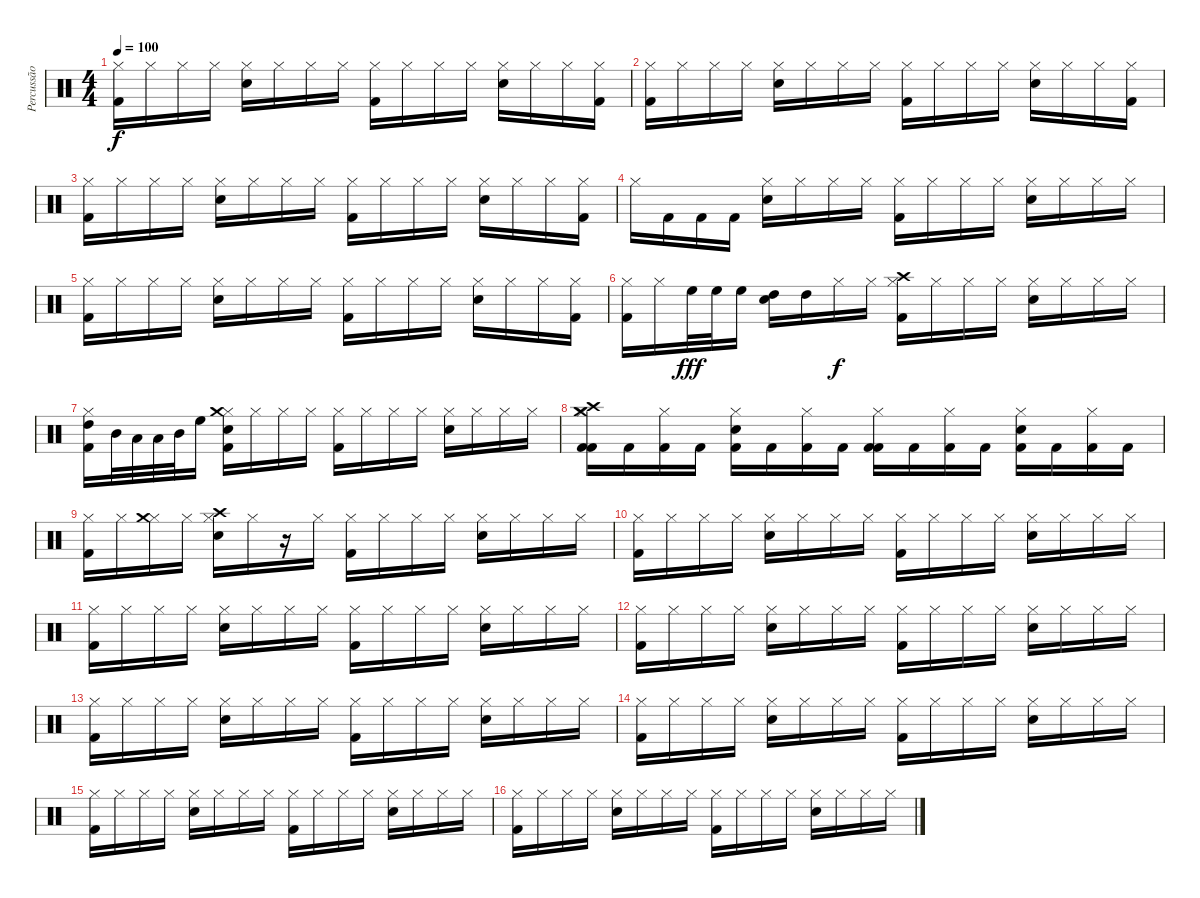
\track ("Percussão" "Percussão") {instrument percussion}
\staff {score}
\articulation defaults
\ts (4 4)
\tempo 100
\clef neutral
\ks c
("Hi-Hat (closed)" "Kick (hit) 2").16{dy f} "Hi-Hat (closed)".16 "Hi-Hat (closed)".16 "Hi-Hat (closed)".16 ("Hi-Hat (closed)" "Snare (hit) 2").16 "Hi-Hat (closed)".16 "Hi-Hat (closed)".16 "Hi-Hat (closed)".16 ("Hi-Hat (closed)" "Kick (hit) 2").16 "Hi-Hat (closed)".16 "Hi-Hat (closed)".16 "Hi-Hat (closed)".16 ("Hi-Hat (closed)" "Snare (hit) 2").16 "Hi-Hat (closed)".16 "Hi-Hat (closed)".16 ("Hi-Hat (closed)" "Kick (hit) 2").16 |
("Hi-Hat (closed)" "Kick (hit) 2").16 "Hi-Hat (closed)".16 "Hi-Hat (closed)".16 "Hi-Hat (closed)".16 ("Hi-Hat (closed)" "Snare (hit) 2").16 "Hi-Hat (closed)".16 "Hi-Hat (closed)".16 "Hi-Hat (closed)".16 ("Hi-Hat (closed)" "Kick (hit) 2").16 "Hi-Hat (closed)".16 "Hi-Hat (closed)".16 "Hi-Hat (closed)".16 ("Hi-Hat (closed)" "Snare (hit) 2").16 "Hi-Hat (closed)".16 "Hi-Hat (closed)".16 ("Hi-Hat (closed)" "Kick (hit) 2").16 |
("Hi-Hat (closed)" "Kick (hit) 2").16 "Hi-Hat (closed)".16 "Hi-Hat (closed)".16 "Hi-Hat (closed)".16 ("Hi-Hat (closed)" "Snare (hit) 2").16 "Hi-Hat (closed)".16 "Hi-Hat (closed)".16 "Hi-Hat (closed)".16 ("Hi-Hat (closed)" "Kick (hit) 2").16 "Hi-Hat (closed)".16 "Hi-Hat (closed)".16 "Hi-Hat (closed)".16 ("Hi-Hat (closed)" "Snare (hit) 2").16 "Hi-Hat (closed)".16 "Hi-Hat (closed)".16 ("Hi-Hat (closed)" "Kick (hit) 2").16 |
"Hi-Hat (closed)".16 "Kick (hit) 2".16 "Kick (hit) 2".16 "Kick (hit) 2".16 ("Hi-Hat (closed)" "Snare (hit) 2").16 "Hi-Hat (closed)".16 "Hi-Hat (closed)".16 "Hi-Hat (closed)".16 ("Hi-Hat (closed)" "Kick (hit) 2").16 "Hi-Hat (closed)".16 "Hi-Hat (closed)".16 "Hi-Hat (closed)".16 ("Hi-Hat (closed)" "Snare (hit) 2").16 "Hi-Hat (closed)".16 "Hi-Hat (closed)".16 "Hi-Hat (closed)".16 |
("Hi-Hat (closed)" "Kick (hit) 2").16 "Hi-Hat (closed)".16 "Hi-Hat (closed)".16 "Hi-Hat (closed)".16 ("Hi-Hat (closed)" "Snare (hit) 2").16 "Hi-Hat (closed)".16 "Hi-Hat (closed)".16 "Hi-Hat (closed)".16 ("Hi-Hat (closed)" "Kick (hit) 2").16 "Hi-Hat (closed)".16 "Hi-Hat (closed)".16 "Hi-Hat (closed)".16 ("Hi-Hat (closed)" "Snare (hit) 2").16 "Hi-Hat (closed)".16 "Hi-Hat (closed)".16 ("Hi-Hat (closed)" "Kick (hit) 2").16 |
("Hi-Hat (closed)" "Kick (hit) 2").16 "Hi-Hat (closed)".16 "High Floor Tom (hit)".32{dy fff} "High Floor Tom (hit)".32 "High Floor Tom (hit)".16 ("Snare (hit) 2" "High Tom (hit)").16 "High Tom (hit)".16 "Hi-Hat (closed)".16{dy f} "Hi-Hat (closed)".16 ("Hi-Hat (closed)" "Kick (hit) 2" "Crash high (hit)").16 "Hi-Hat (closed)".16 "Hi-Hat (closed)".16 "Hi-Hat (closed)".16 ("Hi-Hat (closed)" "Snare (hit) 2").16 "Hi-Hat (closed)".16 "Hi-Hat (closed)".16 "Hi-Hat (closed)".16 |
("Hi-Hat (closed)" "Kick (hit) 2" "High Tom (hit)").16 "Mid Tom (hit)".32 "Low Tom (hit)".32 "Low Tom (hit)".32 "Mid Tom (hit)".32 "High Floor Tom (hit)".16 ("Hi-Hat (closed)" "Snare (hit) 2" "Crash medium (hit)" "Kick (hit) 2").16 "Hi-Hat (closed)".16 "Hi-Hat (closed)".16 "Hi-Hat (closed)".16 ("Hi-Hat (closed)" "Kick (hit) 2").16 "Hi-Hat (closed)".16 "Hi-Hat (closed)".16 "Hi-Hat (closed)".16 ("Hi-Hat (closed)" "Snare (hit) 2").16 "Hi-Hat (closed)".16 "Hi-Hat (closed)".16 "Hi-Hat (closed)".16 |
("Hi-Hat (closed)" "Kick (hit) 2" "Kick (hit) 2" "Crash high (hit)" "Crash medium (hit)").16 "Kick (hit) 2".16 ("Hi-Hat (closed)" "Kick (hit) 2").16 "Kick (hit) 2".16 ("Hi-Hat (closed)" "Snare (hit) 2" "Kick (hit) 2").16 "Kick (hit) 2".16 ("Hi-Hat (closed)" "Kick (hit) 2").16 "Kick (hit) 2".16 ("Hi-Hat (closed)" "Kick (hit) 2" "Kick (hit) 2").16 "Kick (hit) 2".16 ("Hi-Hat (closed)" "Kick (hit) 2").16 "Kick (hit) 2".16 ("Hi-Hat (closed)" "Snare (hit) 2" "Kick (hit) 2").16 "Kick (hit) 2".16 ("Hi-Hat (closed)" "Kick (hit) 2").16 "Kick (hit) 2".16 |
("Hi-Hat (closed)" "Kick (hit) 2").16 "Hi-Hat (closed)".16 ("Hi-Hat (closed)" "Crash medium (hit)").16 "Hi-Hat (closed)".16 ("Hi-Hat (closed)" "Snare (hit) 2" "Crash high (hit)").16 "Hi-Hat (closed)".16 r.16 "Hi-Hat (closed)".16 ("Hi-Hat (closed)" "Kick (hit) 2").16 "Hi-Hat (closed)".16 "Hi-Hat (closed)".16 "Hi-Hat (closed)".16 ("Hi-Hat (closed)" "Snare (hit) 2").16 "Hi-Hat (closed)".16 "Hi-Hat (closed)".16 "Hi-Hat (closed)".16 |
("Hi-Hat (closed)" "Kick (hit) 2").16 "Hi-Hat (closed)".16 "Hi-Hat (closed)".16 "Hi-Hat (closed)".16 ("Hi-Hat (closed)" "Snare (hit) 2").16 "Hi-Hat (closed)".16 "Hi-Hat (closed)".16 "Hi-Hat (closed)".16 ("Hi-Hat (closed)" "Kick (hit) 2").16 "Hi-Hat (closed)".16 "Hi-Hat (closed)".16 "Hi-Hat (closed)".16 ("Hi-Hat (closed)" "Snare (hit) 2").16 "Hi-Hat (closed)".16 "Hi-Hat (closed)".16 "Hi-Hat (closed)".16 |
("Hi-Hat (closed)" "Kick (hit) 2").16 "Hi-Hat (closed)".16 "Hi-Hat (closed)".16 "Hi-Hat (closed)".16 ("Hi-Hat (closed)" "Snare (hit) 2").16 "Hi-Hat (closed)".16 "Hi-Hat (closed)".16 "Hi-Hat (closed)".16 ("Hi-Hat (closed)" "Kick (hit) 2").16 "Hi-Hat (closed)".16 "Hi-Hat (closed)".16 "Hi-Hat (closed)".16 ("Hi-Hat (closed)" "Snare (hit) 2").16 "Hi-Hat (closed)".16 "Hi-Hat (closed)".16 "Hi-Hat (closed)".16 |
("Hi-Hat (closed)" "Kick (hit) 2").16 "Hi-Hat (closed)".16 "Hi-Hat (closed)".16 "Hi-Hat (closed)".16 ("Hi-Hat (closed)" "Snare (hit) 2").16 "Hi-Hat (closed)".16 "Hi-Hat (closed)".16 "Hi-Hat (closed)".16 ("Hi-Hat (closed)" "Kick (hit) 2").16 "Hi-Hat (closed)".16 "Hi-Hat (closed)".16 "Hi-Hat (closed)".16 ("Hi-Hat (closed)" "Snare (hit) 2").16 "Hi-Hat (closed)".16 "Hi-Hat (closed)".16 "Hi-Hat (closed)".16 |
("Hi-Hat (closed)" "Kick (hit) 2").16 "Hi-Hat (closed)".16 "Hi-Hat (closed)".16 "Hi-Hat (closed)".16 ("Hi-Hat (closed)" "Snare (hit) 2").16 "Hi-Hat (closed)".16 "Hi-Hat (closed)".16 "Hi-Hat (closed)".16 ("Hi-Hat (closed)" "Kick (hit) 2").16 "Hi-Hat (closed)".16 "Hi-Hat (closed)".16 "Hi-Hat (closed)".16 ("Hi-Hat (closed)" "Snare (hit) 2").16 "Hi-Hat (closed)".16 "Hi-Hat (closed)".16 "Hi-Hat (closed)".16 |
("Hi-Hat (closed)" "Kick (hit) 2").16 "Hi-Hat (closed)".16 "Hi-Hat (closed)".16 "Hi-Hat (closed)".16 ("Hi-Hat (closed)" "Snare (hit) 2").16 "Hi-Hat (closed)".16 "Hi-Hat (closed)".16 "Hi-Hat (closed)".16 ("Hi-Hat (closed)" "Kick (hit) 2").16 "Hi-Hat (closed)".16 "Hi-Hat (closed)".16 "Hi-Hat (closed)".16 ("Hi-Hat (closed)" "Snare (hit) 2").16 "Hi-Hat (closed)".16 "Hi-Hat (closed)".16 "Hi-Hat (closed)".16 |
("Hi-Hat (closed)" "Kick (hit) 2").16 "Hi-Hat (closed)".16 "Hi-Hat (closed)".16 "Hi-Hat (closed)".16 ("Hi-Hat (closed)" "Snare (hit) 2").16 "Hi-Hat (closed)".16 "Hi-Hat (closed)".16 "Hi-Hat (closed)".16 ("Hi-Hat (closed)" "Kick (hit) 2").16 "Hi-Hat (closed)".16 "Hi-Hat (closed)".16 "Hi-Hat (closed)".16 ("Hi-Hat (closed)" "Snare (hit) 2").16 "Hi-Hat (closed)".16 "Hi-Hat (closed)".16 "Hi-Hat (closed)".16 |
("Hi-Hat (closed)" "Kick (hit) 2").16 "Hi-Hat (closed)".16 "Hi-Hat (closed)".16 "Hi-Hat (closed)".16 ("Hi-Hat (closed)" "Snare (hit) 2").16 "Hi-Hat (closed)".16 "Hi-Hat (closed)".16 "Hi-Hat (closed)".16 ("Hi-Hat (closed)" "Kick (hit) 2").16 "Hi-Hat (closed)".16 "Hi-Hat (closed)".16 "Hi-Hat (closed)".16 ("Hi-Hat (closed)" "Snare (hit) 2").16 "Hi-Hat (closed)".16 "Hi-Hat (closed)".16 "Hi-Hat (closed)".16
